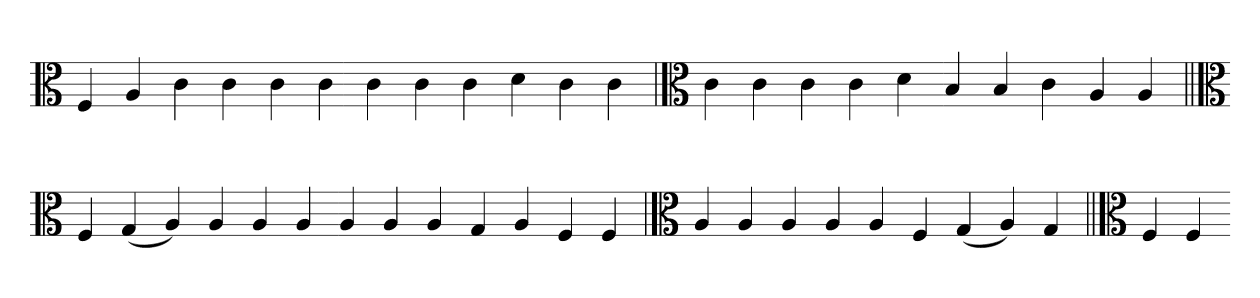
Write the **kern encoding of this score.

**kern
*part1
*staff1
*clefC3
=
4F
4A
4c
4c
4c
4c
4c
4c
4c
4d
4c
4c
=
*clefC3
4c
4c
4c
4c
4d
4B
4B
4c
4A
4A
=||
*clefC3
4F
(4G
4A)
4A
4A
4A
4A
4A
4A
4G
4A
4F
4F
=
*clefC3
4A
4A
4A
4A
4A
4F
(4G
4A)
4G
=||
*clefC3
4F
4F
=-
*-
